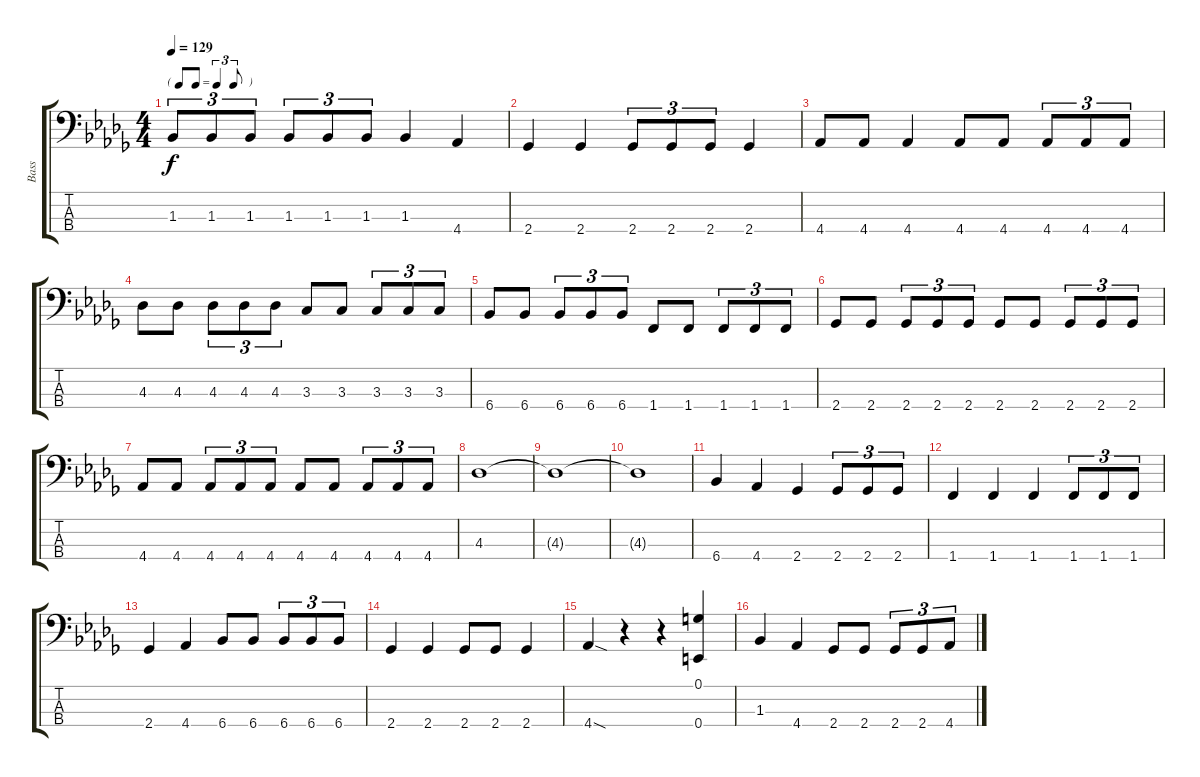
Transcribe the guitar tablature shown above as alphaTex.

\track ("Bass" "Bass") {instrument electricbassfinger}
\staff {score tabs}
\tuning (G2 D2 A1 E1) {hide}
\ts (4 4)
\tf triplet8th
\tempo 129
\clef f4
\ks db
1.3.8{tu (3 2) dy f} 1.3.8{tu (3 2)} 1.3.8{tu (3 2)} 1.3.8{tu (3 2)} 1.3.8{tu (3 2)} 1.3.8{tu (3 2)} 1.3.4 4.4.4 |
2.4.4 2.4.4 2.4.8{tu (3 2)} 2.4.8{tu (3 2)} 2.4.8{tu (3 2)} 2.4.4 |
4.4.8 4.4.8 4.4.4 4.4.8 4.4.8 4.4.8{tu (3 2)} 4.4.8{tu (3 2)} 4.4.8{tu (3 2)} |
4.3.8 4.3.8 4.3.8{tu (3 2)} 4.3.8{tu (3 2)} 4.3.8{tu (3 2)} 3.3.8 3.3.8 3.3.8{tu (3 2)} 3.3.8{tu (3 2)} 3.3.8{tu (3 2)} |
6.4.8 6.4.8 6.4.8{tu (3 2)} 6.4.8{tu (3 2)} 6.4.8{tu (3 2)} 1.4.8 1.4.8 1.4.8{tu (3 2)} 1.4.8{tu (3 2)} 1.4.8{tu (3 2)} |
2.4.8 2.4.8 2.4.8{tu (3 2)} 2.4.8{tu (3 2)} 2.4.8{tu (3 2)} 2.4.8 2.4.8 2.4.8{tu (3 2)} 2.4.8{tu (3 2)} 2.4.8{tu (3 2)} |
4.4.8 4.4.8 4.4.8{tu (3 2)} 4.4.8{tu (3 2)} 4.4.8{tu (3 2)} 4.4.8 4.4.8 4.4.8{tu (3 2)} 4.4.8{tu (3 2)} 4.4.8{tu (3 2)} |
4.3.1 |
4.3{t}.1 |
4.3{t}.1 |
6.4.4 4.4.4 2.4.4 2.4.8{tu (3 2)} 2.4.8{tu (3 2)} 2.4.8{tu (3 2)} |
1.4.4 1.4.4 1.4.4 1.4.8{tu (3 2)} 1.4.8{tu (3 2)} 1.4.8{tu (3 2)} |
2.4.4 4.4.4 6.4.8 6.4.8 6.4.8{tu (3 2)} 6.4.8{tu (3 2)} 6.4.8{tu (3 2)} |
2.4.4 2.4.4 2.4.8 2.4.8 2.4.4 |
4.4{sod}.4 r.4 r.4 (0.1 0.4).4 |
1.3.4 4.4.4 2.4.8 2.4.8 2.4.8{tu (3 2)} 2.4.8{tu (3 2)} 4.4.8{tu (3 2)}
